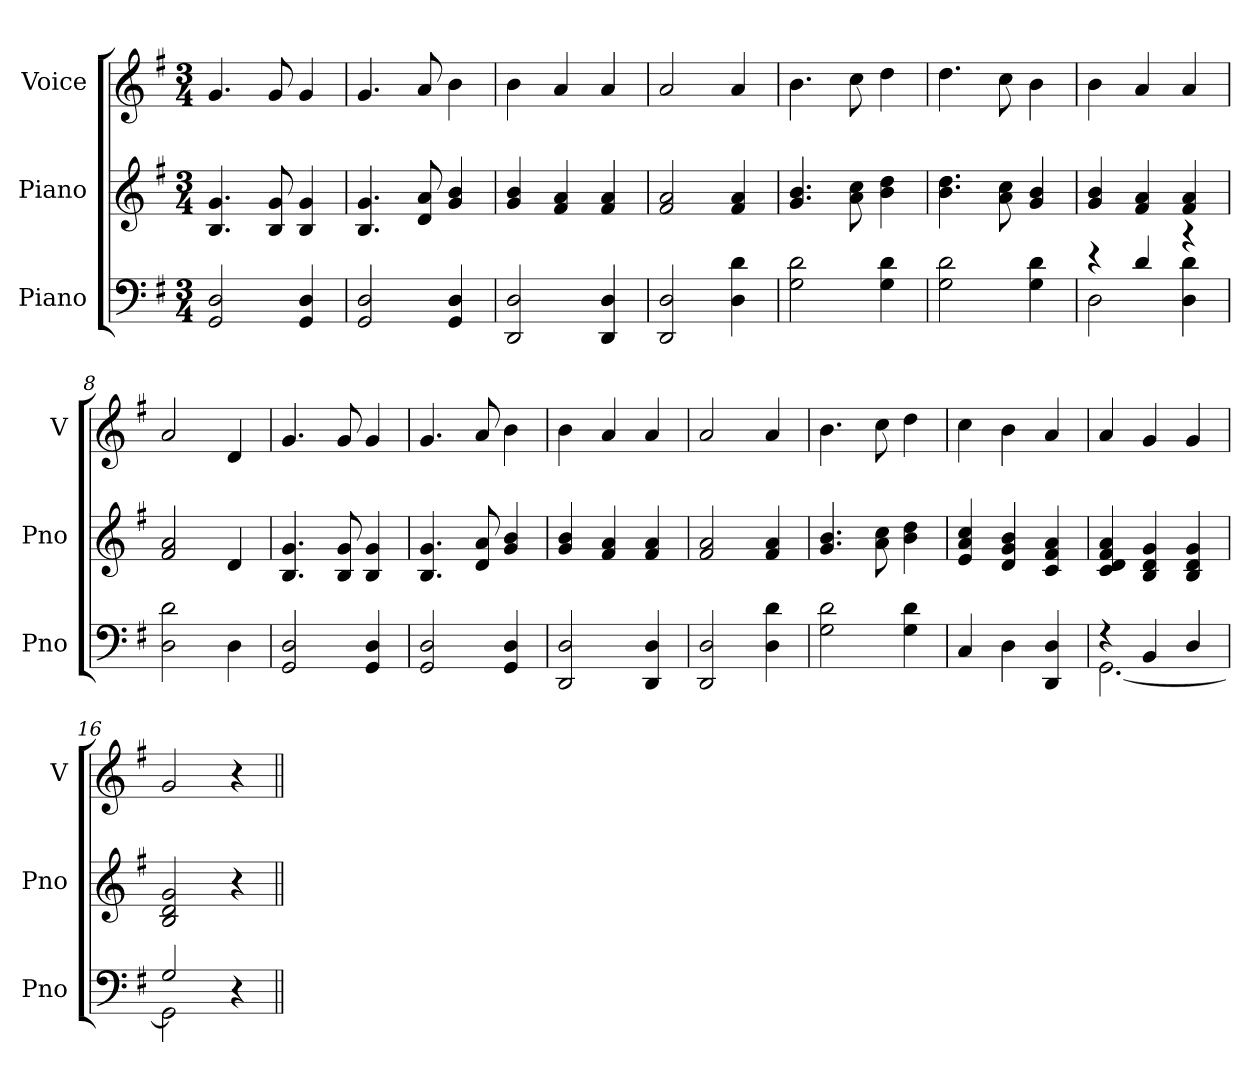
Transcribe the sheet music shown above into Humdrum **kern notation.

**kern	**kern	**kern
*part3	*part2	*part1
*staff3	*staff2	*staff1
*I"Piano	*I"Piano	*I"Voice
*I'Pno	*I'Pno	*I'V
*clefF4	*clefG2	*clefG2
*k[f#]	*k[f#]	*k[f#]
*M3/4	*M3/4	*M3/4
*MM96	*MM96	*MM96
=1	=1	=1
2GG/ 2D/	4.B/ 4.g/	4.g/
.	8B/ 8g/	8g/
4GG/ 4D/	4B/ 4g/	4g/
=2	=2	=2
2GG/ 2D/	4.B/ 4.g/	4.g/
.	8d/ 8a/	8a/
4GG/ 4D/	4g/ 4b/	4b\
=3	=3	=3
2DD/ 2D/	4g/ 4b/	4b\
.	4f#/ 4a/	4a/
4DD/ 4D/	4f#/ 4a/	4a/
=4	=4	=4
2DD/ 2D/	2f#/ 2a/	2a/
4D\ 4d\	4f#/ 4a/	4a/
=5	=5	=5
2G\ 2d\	4.g/ 4.b/	4.b\
.	8a\ 8cc\	8cc\
4G\ 4d\	4b\ 4dd\	4dd\
=6	=6	=6
2G\ 2d\	4.b\ 4.dd\	4.dd\
.	8a\ 8cc\	8cc\
4G\ 4d\	4g/ 4b/	4b\
=7	=7	=7
*^	*	*
4r	2D\	4g/ 4b/	4b\
4d/	.	4f#/ 4a/	4a/
4r	4D\ 4d\	4f#/ 4a/	4a/
*v	*v	*	*
!!LO:LB:g=z
=8	=8	=8
2D\ 2d\	2f#/ 2a/	2a/
4D\	4d/	4d/
=9	=9	=9
2GG/ 2D/	4.B/ 4.g/	4.g/
.	8B/ 8g/	8g/
4GG/ 4D/	4B/ 4g/	4g/
=10	=10	=10
2GG/ 2D/	4.B/ 4.g/	4.g/
.	8d/ 8a/	8a/
4GG/ 4D/	4g/ 4b/	4b\
=11	=11	=11
2DD/ 2D/	4g/ 4b/	4b\
.	4f#/ 4a/	4a/
4DD/ 4D/	4f#/ 4a/	4a/
=12	=12	=12
2DD/ 2D/	2f#/ 2a/	2a/
4D\ 4d\	4f#/ 4a/	4a/
=13	=13	=13
2G\ 2d\	4.g/ 4.b/	4.b\
.	8a\ 8cc\	8cc\
4G\ 4d\	4b\ 4dd\	4dd\
=14	=14	=14
4C/	4e/ 4a/ 4cc/	4cc\
4D\	4d/ 4g/ 4b/	4b\
4DD/ 4D/	4c/ 4f#/ 4a/	4a/
!!LO:LB:g=z
=15	=15	=15
*^	*	*
4r	[2.GG\	4c/ 4d/ 4f#/ 4a/	4a/
4BB/	.	4B/ 4d/ 4g/	4g/
4D/	.	4B/ 4d/ 4g/	4g/
=16	=16	=16	=16
2G/	2GG\]	2B/ 2d/ 2g/	2g/
4r	4ryy	4r	4r
*v	*v	*	*
=||	=||	=||
*-	*-	*-
